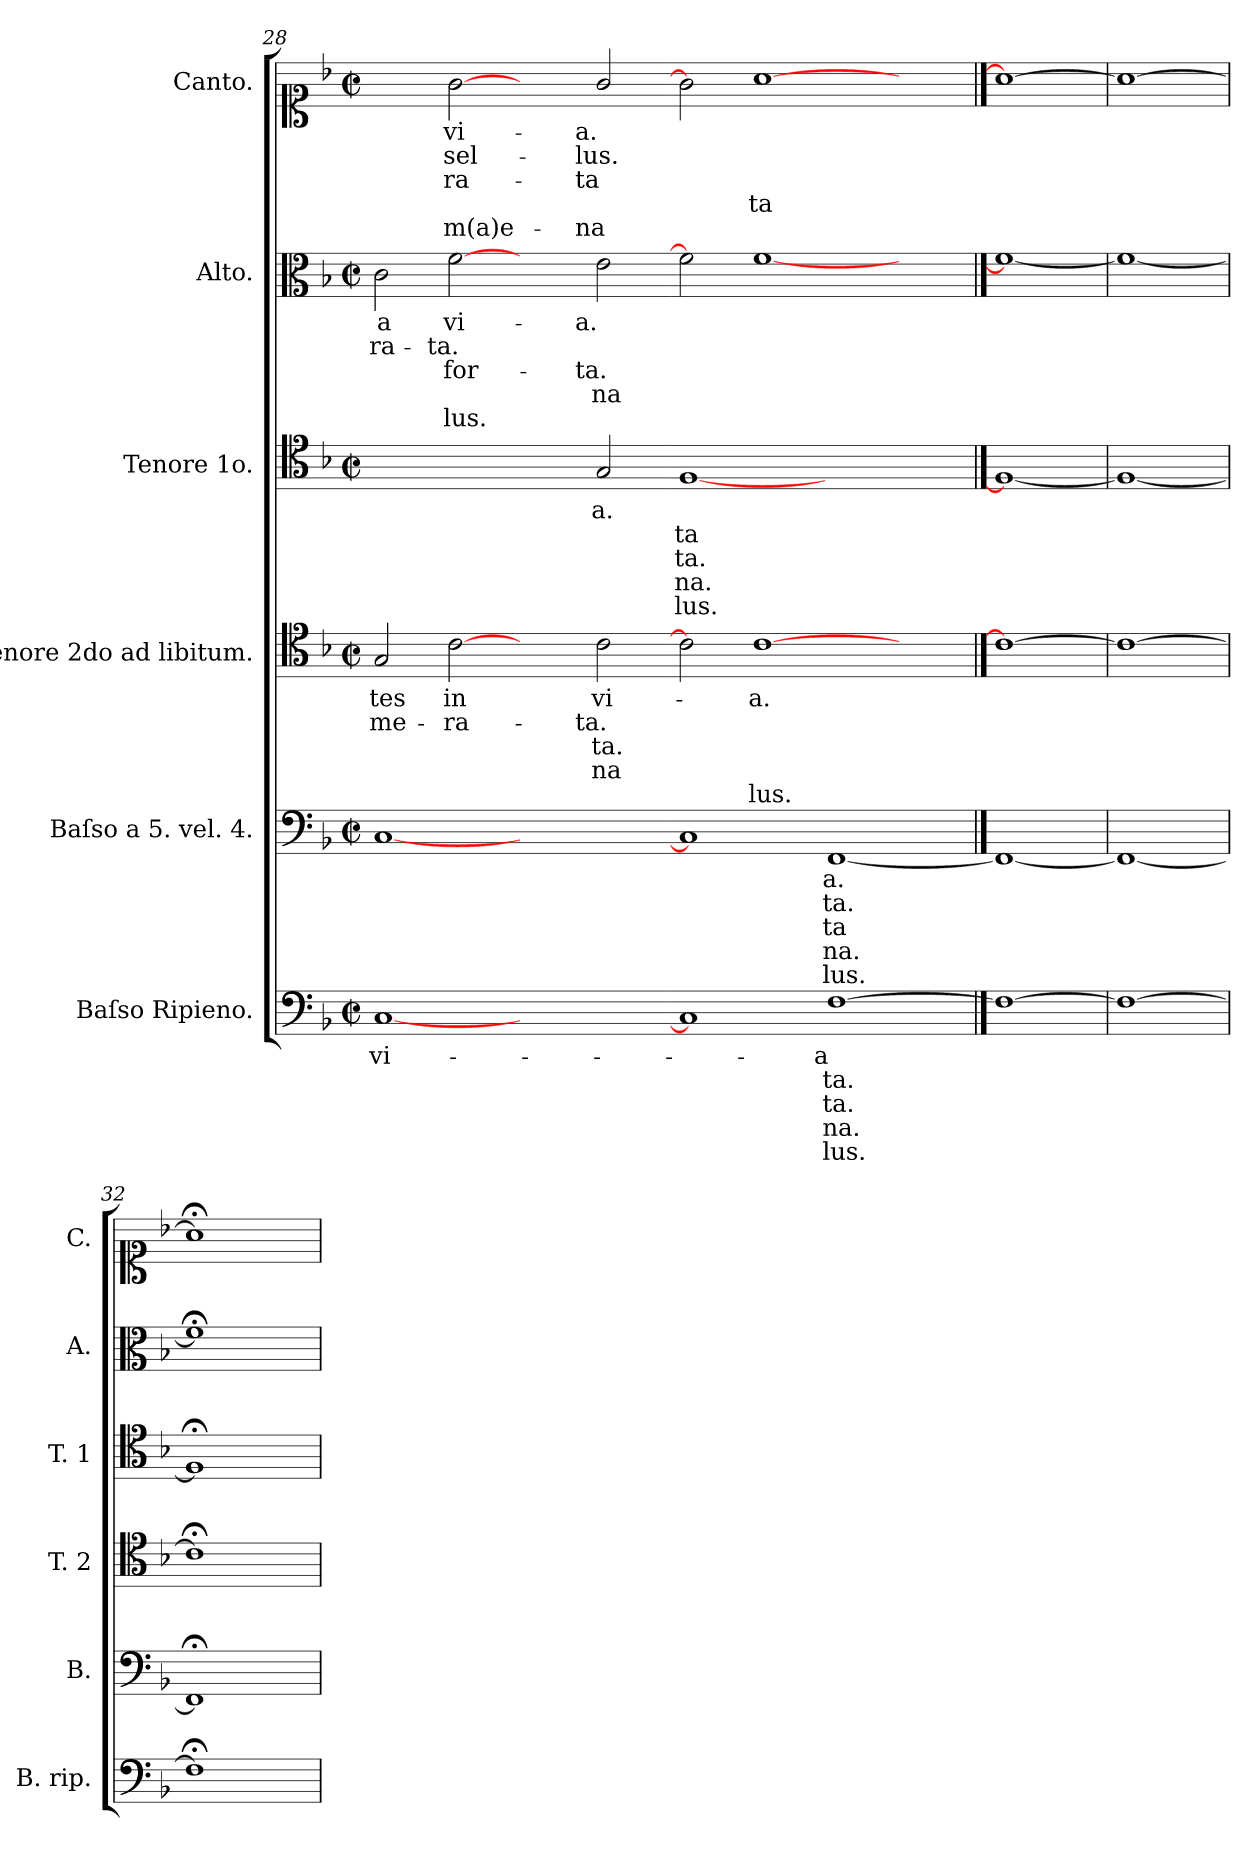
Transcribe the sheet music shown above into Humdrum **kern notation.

**kern	**text	**text	**text	**text	**text	**kern	**text	**text	**text	**text	**text	**kern	**text	**text	**text	**text	**text	**kern	**text	**text	**text	**text	**text	**kern	**text	**text	**text	**text	**text	**kern	**text	**text	**text	**text	**text
*part6	*part6	*part6	*part6	*part6	*part6	*part5	*part5	*part5	*part5	*part5	*part5	*part4	*part4	*part4	*part4	*part4	*part4	*part3	*part3	*part3	*part3	*part3	*part3	*part2	*part2	*part2	*part2	*part2	*part2	*part1	*part1	*part1	*part1	*part1	*part1
*staff6	*staff6	*staff6	*staff6	*staff6	*staff6	*staff5	*staff5	*staff5	*staff5	*staff5	*staff5	*staff4	*staff4	*staff4	*staff4	*staff4	*staff4	*staff3	*staff3	*staff3	*staff3	*staff3	*staff3	*staff2	*staff2	*staff2	*staff2	*staff2	*staff2	*staff1	*staff1	*staff1	*staff1	*staff1	*staff1
*I"Baſso Ripieno.	*	*	*	*	*	*I"Baſso a 5. vel. 4.	*	*	*	*	*	*I"Tenore 2do ad libitum.	*	*	*	*	*	*I"Tenore 1o.	*	*	*	*	*	*I"Alto.	*	*	*	*	*	*I"Canto.	*	*	*	*	*
*I'B. rip.	*	*	*	*	*	*I'B.	*	*	*	*	*	*I'T. 2	*	*	*	*	*	*I'T. 1	*	*	*	*	*	*I'A.	*	*	*	*	*	*I'C.	*	*	*	*	*
*clefF4	*	*	*	*	*	*clefF4	*	*	*	*	*	*clefC4	*	*	*	*	*	*clefC4	*	*	*	*	*	*clefC3	*	*	*	*	*	*clefC1	*	*	*	*	*
*k[b-]	*	*	*	*	*	*k[b-]	*	*	*	*	*	*k[b-]	*	*	*	*	*	*k[b-]	*	*	*	*	*	*k[b-]	*	*	*	*	*	*k[b-]	*	*	*	*	*
*F:	*	*	*	*	*	*F:	*	*	*	*	*	*F:	*	*	*	*	*	*F:	*	*	*	*	*	*F:	*	*	*	*	*	*F:	*	*	*	*	*
*M2/2	*	*	*	*	*	*M2/2	*	*	*	*	*	*M2/2	*	*	*	*	*	*M2/2	*	*	*	*	*	*M2/2	*	*	*	*	*	*M2/2	*	*	*	*	*
*met(c|)	*	*	*	*	*	*met(c|)	*	*	*	*	*	*met(c|)	*	*	*	*	*	*met(c|)	*	*	*	*	*	*met(c|)	*	*	*	*	*	*met(c|)	*	*	*	*	*
=28	=28	=28	=28	=28	=28	=28	=28	=28	=28	=28	=28	=28	=28	=28	=28	=28	=28	=28	=28	=28	=28	=28	=28	=28	=28	=28	=28	=28	=28	=28	=28	=28	=28	=28	=28
[1C/	vi-	.	.	.	.	[1C/	.	.	.	.	.	2G/	-tes	-me-	.	.	.	1.ryy	.	.	.	.	.	2c\	-a	-ra-	.	.	.	2ryy	.	.	.	.	.
.	.	.	.	.	.	.	.	.	.	.	.	[2c\	in	-ra-	.	.	.	.	.	.	.	.	.	[2f\	vi-	-ta.	-for-	.	-lus.	[2g\	vi-	-sel-	ra-	.	-m(a)e-
1ryy	.	.	.	.	.	1ryy	.	.	.	.	.	2ryy	.	.	.	.	.	.	.	.	.	.	.	2ryy	.	.	.	.	.	2ryy	.	.	.	.	.
.	.	.	.	.	.	.	.	.	.	.	.	2c\	vi-	-ta.	-ta.	-na	.	2G/	-a.	.	.	.	.	2e\	-a.	.	-ta.	-na	.	2g/	-a.	-lus.	-ta	.	-na
=29-	=29-	=29-	=29-	=29-	=29-	=29-	=29-	=29-	=29-	=29-	=29-	=29-	=29-	=29-	=29-	=29-	=29-	=29-	=29-	=29-	=29-	=29-	=29-	=29-	=29-	=29-	=29-	=29-	=29-	=29-	=29-	=29-	=29-	=29-	=29-
1C/]	.	.	.	.	.	1C/]	.	.	.	.	.	2c\]	.	.	.	.	.	[1F/	.	-ta	-ta.	na.	-lus.	2f\]	.	.	.	.	.	2g\]	.	.	.	.	.
.	.	.	.	.	.	.	.	.	.	.	.	[1c\	-a.	.	.	.	-lus.	.	.	.	.	.	.	[1f/	.	.	.	.	.	[1a\	.	.	.	-ta	.
[1F\	-a	-ta.	-ta.	-na.	-lus.	[1FF/	-a.	-ta.	-ta	-na.	-lus.	.	.	.	.	.	.	1ryy	.	.	.	.	.	.	.	.	.	.	.	.	.	.	.	.	.
.	.	.	.	.	.	.	.	.	.	.	.	2ryy	.	.	.	.	.	.	.	.	.	.	.	2ryy	.	.	.	.	.	2ryy	.	.	.	.	.
==30	==30	==30	==30	==30	==30	==30	==30	==30	==30	==30	==30	==30	==30	==30	==30	==30	==30	==30	==30	==30	==30	==30	==30	==30	==30	==30	==30	==30	==30	==30	==30	==30	==30	==30	==30
1F\_	.	.	.	.	.	1FF/_	.	.	.	.	.	1c\_	.	.	.	.	.	1F/_	.	.	.	.	.	1f/_	.	.	.	.	.	1a\_	.	.	.	.	.
=31	=31	=31	=31	=31	=31	=31	=31	=31	=31	=31	=31	=31	=31	=31	=31	=31	=31	=31	=31	=31	=31	=31	=31	=31	=31	=31	=31	=31	=31	=31	=31	=31	=31	=31	=31
1F\_	.	.	.	.	.	1FF/_	.	.	.	.	.	1c\_	.	.	.	.	.	1F/_	.	.	.	.	.	1f/_	.	.	.	.	.	1a\_	.	.	.	.	.
=32	=32	=32	=32	=32	=32	=32	=32	=32	=32	=32	=32	=32	=32	=32	=32	=32	=32	=32	=32	=32	=32	=32	=32	=32	=32	=32	=32	=32	=32	=32	=32	=32	=32	=32	=32
1F;<\]	.	.	.	.	.	1FF;<;/]	.	.	.	.	.	1c;<;\]	.	.	.	.	.	1F;<;/]	.	.	.	.	.	1f;</]	.	.	.	.	.	1a;<\]	.	.	.	.	.
=	=	=	=	=	=	=	=	=	=	=	=	=	=	=	=	=	=	=	=	=	=	=	=	=	=	=	=	=	=	=	=	=	=	=	=
*-	*-	*-	*-	*-	*-	*-	*-	*-	*-	*-	*-	*-	*-	*-	*-	*-	*-	*-	*-	*-	*-	*-	*-	*-	*-	*-	*-	*-	*-	*-	*-	*-	*-	*-	*-
